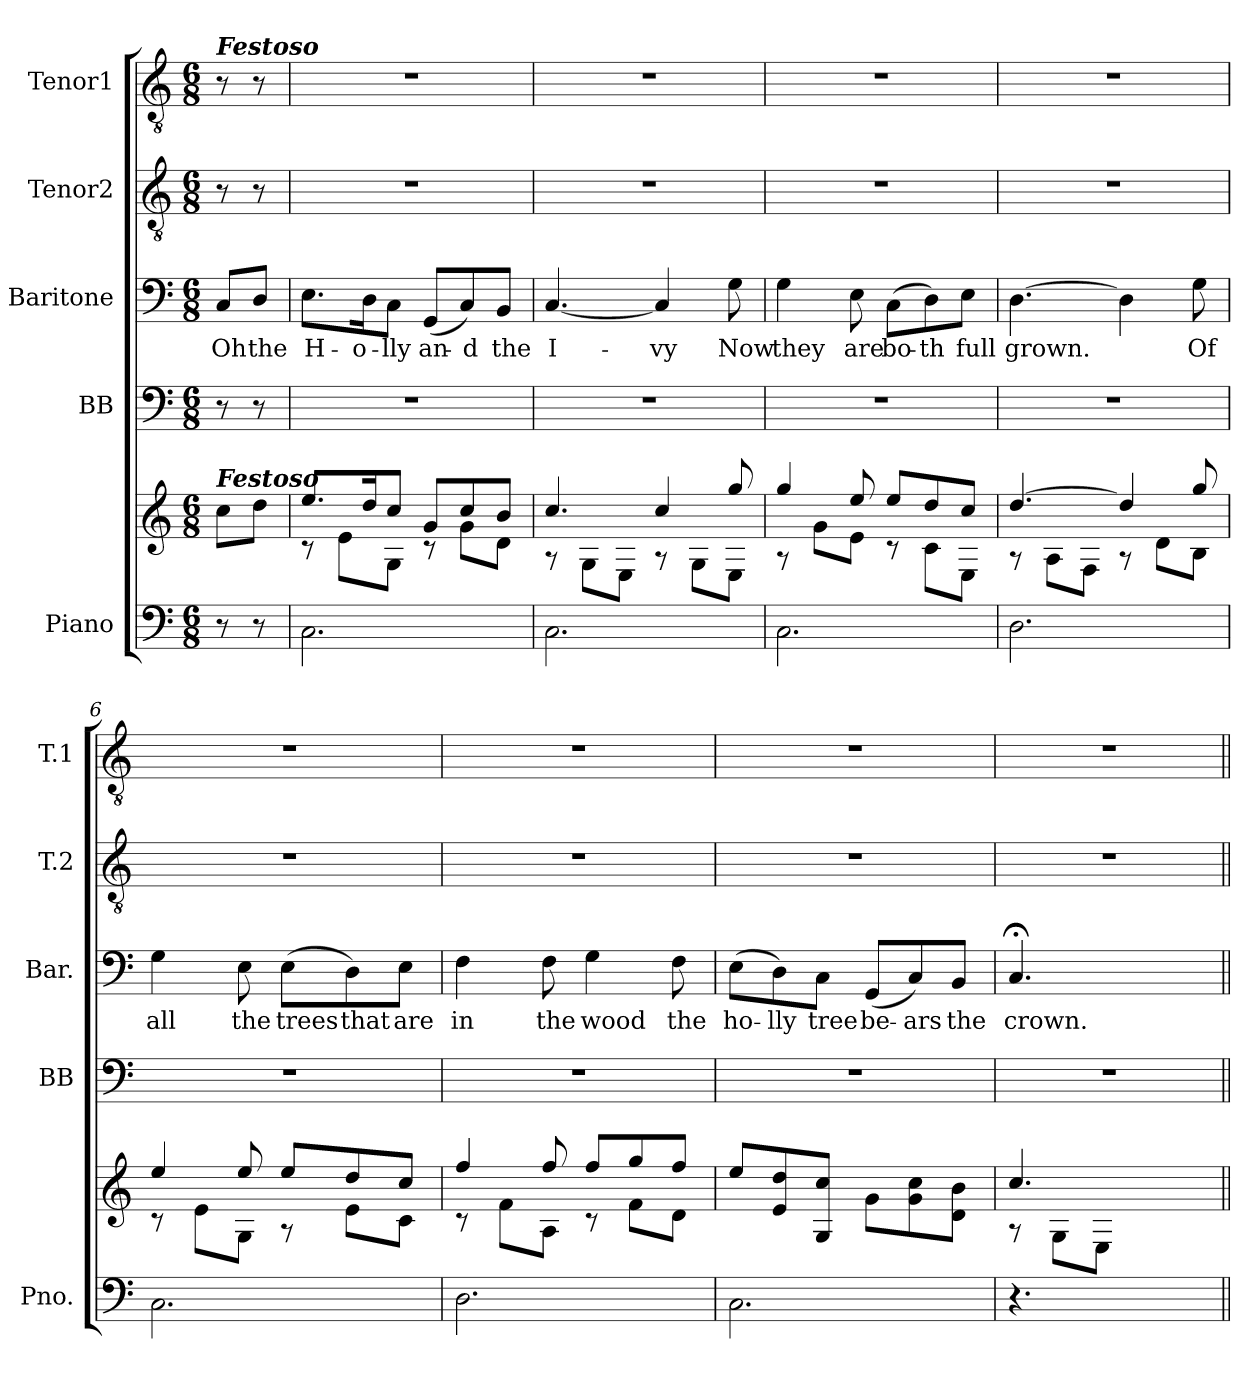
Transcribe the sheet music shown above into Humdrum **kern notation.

**kern	**kern	**kern	**kern	**text	**kern	**kern
*part5	*part5	*part4	*part3	*part3	*part2	*part1
*staff6	*staff5	*staff4	*staff3	*staff3	*staff2	*staff1
*I"Piano	*	*I"BB	*I"Baritone	*	*I"Tenor2	*I"Tenor1
*I'Pno.	*	*I'BB	*I'Bar.	*	*I'T.2	*I'T.1
*clefF4	*clefG2	*clefF4	*clefF4	*	*clefGv2	*clefGv2
*k[]	*k[]	*k[]	*k[]	*	*k[]	*k[]
*M6/8	*M6/8	*M6/8	*M6/8	*	*M6/8	*M6/8
*MM110	*MM110	*MM110	*MM110	*	*MM110	*MM110
=1	=1	=1	=1	=1	=1	=1
!	!	!	!	!	!	!LO:TX:Bi:t=Festoso
!	!LO:TX:Bi:t=Festoso	!	!	!	!	!
!	!	!	!	!LO:LY:b	!	!
8r	8cc\L	8r	8C/L	-Oh	8r	8r
!	!	!	!	!LO:LY:b	!	!
8r	8dd\J	8r	8D/J	the	8r	8r
=2	=2	=2	=2	=2	=2	=2
*	*^	*	*	*	*	*
!	!	!	!	!	!LO:LY:b	!	!
2.C\	8.ee/L	8r	2.r	8.E\L	H-	2.r	2.r
.	.	8e\L	.	.	.	.	.
!	!	!	!	!	!LO:LY:b	!	!
.	16dd/K	.	.	16D\K	-o-	.	.
!	!	!	!	!	!LO:LY:b	!	!
.	8cc/J	8G\J	.	8C\J	-lly	.	.
!	!	!	!	!	!LO:LY:b	!	!
.	8g/L	8r	.	(8GG/L	an-	.	.
!	!	!	!	!	!LO:LY:b	!	!
.	8cc/	8g\L	.	8C/)	-d	.	.
!	!	!	!	!	!LO:LY:b	!	!
.	8b/J	8d\J	.	8BB/J	the	.	.
=3	=3	=3	=3	=3	=3	=3	=3
!	!	!	!	!	!LO:LY:b	!	!
2.C\	4.cc/	8r	2.r	[4.C/	I-	2.r	2.r
.	.	8G\L	.	.	.	.	.
.	.	8E\J	.	.	.	.	.
!	!	!	!	!	!LO:LY:b	!	!
.	4cc/	8r	.	4C/]	-vy	.	.
.	.	8G\L	.	.	.	.	.
!	!	!	!	!	!LO:LY:b	!	!
.	8gg/	8E\J	.	8G\	Now	.	.
=4	=4	=4	=4	=4	=4	=4	=4
!	!	!	!	!	!LO:LY:b	!	!
2.C\	4gg/	8r	2.r	4G\	they	2.r	2.r
.	.	8g\L	.	.	.	.	.
!	!	!	!	!	!LO:LY:b	!	!
.	8ee/	8e\J	.	8E\	are	.	.
!	!	!	!	!	!LO:LY:b	!	!
.	8ee/L	8r	.	(8C\L	bo-	.	.
!	!	!	!	!	!LO:LY:b	!	!
.	8dd/	8c\L	.	8D\)	-th	.	.
!	!	!	!	!	!LO:LY:b	!	!
.	8cc/J	8E\J	.	8E\J	full	.	.
=5	=5	=5	=5	=5	=5	=5	=5
!	!	!	!	!	!LO:LY:b	!	!
2.D\	[4.dd/	8r	2.r	[4.D\	grown.	2.r	2.r
.	.	8A\L	.	.	.	.	.
.	.	8F\J	.	.	.	.	.
.	4dd/]	8r	.	4D\]	.	.	.
.	.	8d\L	.	.	.	.	.
!	!	!	!	!	!LO:LY:b	!	!
.	8gg/	8B\J	.	8G\	Of	.	.
=6	=6	=6	=6	=6	=6	=6	=6
!	!	!	!	!	!LO:LY:b	!	!
2.C\	4ee/	8r	2.r	4G\	all	2.r	2.r
.	.	8e\L	.	.	.	.	.
!	!	!	!	!	!LO:LY:b	!	!
.	8ee/	8G\J	.	8E\	the	.	.
!	!	!	!	!	!LO:LY:b	!	!
.	8ee/L	8r	.	(8E\L	trees	.	.
!	!	!	!	!	!LO:LY:b	!	!
.	8dd/	8e\L	.	8D\)	that	.	.
!	!	!	!	!	!LO:LY:b	!	!
.	8cc/J	8c\J	.	8E\J	are	.	.
=7	=7	=7	=7	=7	=7	=7	=7
!	!	!	!	!	!LO:LY:b	!	!
2.D\	4ff/	8r	2.r	4F\	in	2.r	2.r
.	.	8f\L	.	.	.	.	.
!	!	!	!	!	!LO:LY:b	!	!
.	8ff/	8A\J	.	8F\	the	.	.
!	!	!	!	!	!LO:LY:b	!	!
.	8ff/L	8r	.	4G\	wood	.	.
.	8gg/	8f\L	.	.	.	.	.
!	!	!	!	!	!LO:LY:b	!	!
.	8ff/J	8d\J	.	8F\	the	.	.
!!LO:LB:g=z
=8	=8	=8	=8	=8	=8	=8	=8
!	!	!	!	!	!LO:LY:b	!	!
*	*v	*v	*	*	*	*	*
2.C\	8ee/L	2.r	(8E\L	ho-	2.r	2.r
!	!	!	!	!LO:LY:b	!	!
.	8e/ 8dd/	.	8D\)	-lly	.	.
!	!	!	!	!LO:LY:b	!	!
.	8G/ 8cc/J	.	8C\J	tree	.	.
!	!	!	!	!LO:LY:b	!	!
.	8g\L	.	(8GG/L	be-	.	.
!	!	!	!	!LO:LY:b	!	!
.	8g\ 8cc\	.	8C/)	-ars	.	.
!	!	!	!	!LO:LY:b	!	!
.	8d\ 8b\J	.	8BB/J	the	.	.
=9	=9	=9	=9	=9	=9	=9
*	*^	*	*	*	*	*
!	!	!	!	!	!LO:LY:b	!	!
4.r	4.cc/	8r	2.r	4.C;</	crown.	2.r	2.r
.	.	8G\L	.	.	.	.	.
.	.	8E\J	.	.	.	.	.
4.ryy	4.ryy	4.ryy	.	4.ryy	.	.	.
*	*v	*v	*	*	*	*	*
=||	=||	=||	=||	=||	=||	=||
*-	*-	*-	*-	*-	*-	*-
